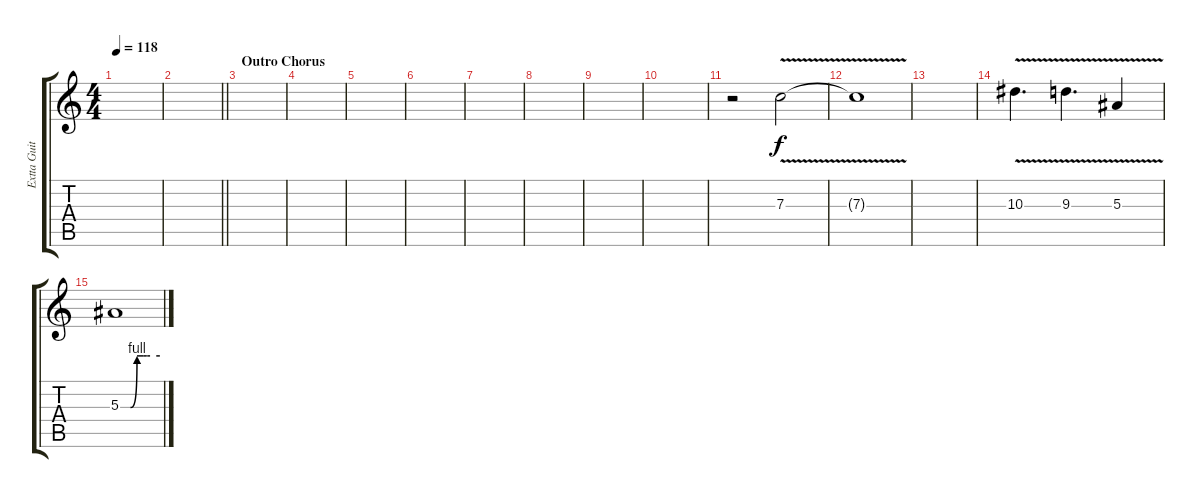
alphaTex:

\track ("Extta Guitar 1" "Extta Guit") {instrument distortionguitar}
\staff {score tabs}
\tuning (D4 A3 F3 C3 G2 C2) {hide}
\ts (4 4)
\tempo 118
\clef g2
\ks c
|
\barLineRight lightlight
|
\section ("" "Outro Chorus")
|
|
|
|
|
|
|
|
r.2{volume 11 balance 0} 7.3{v}.2 |
7.3{t}.1 |
|
10.3{v}.4{d} 9.3{v}.4{d} 5.3{v}.4 |
5.3{be (custom 0 0 15 0 25 4 35 4 39 4 41 4 45 4 60 4)}.1
